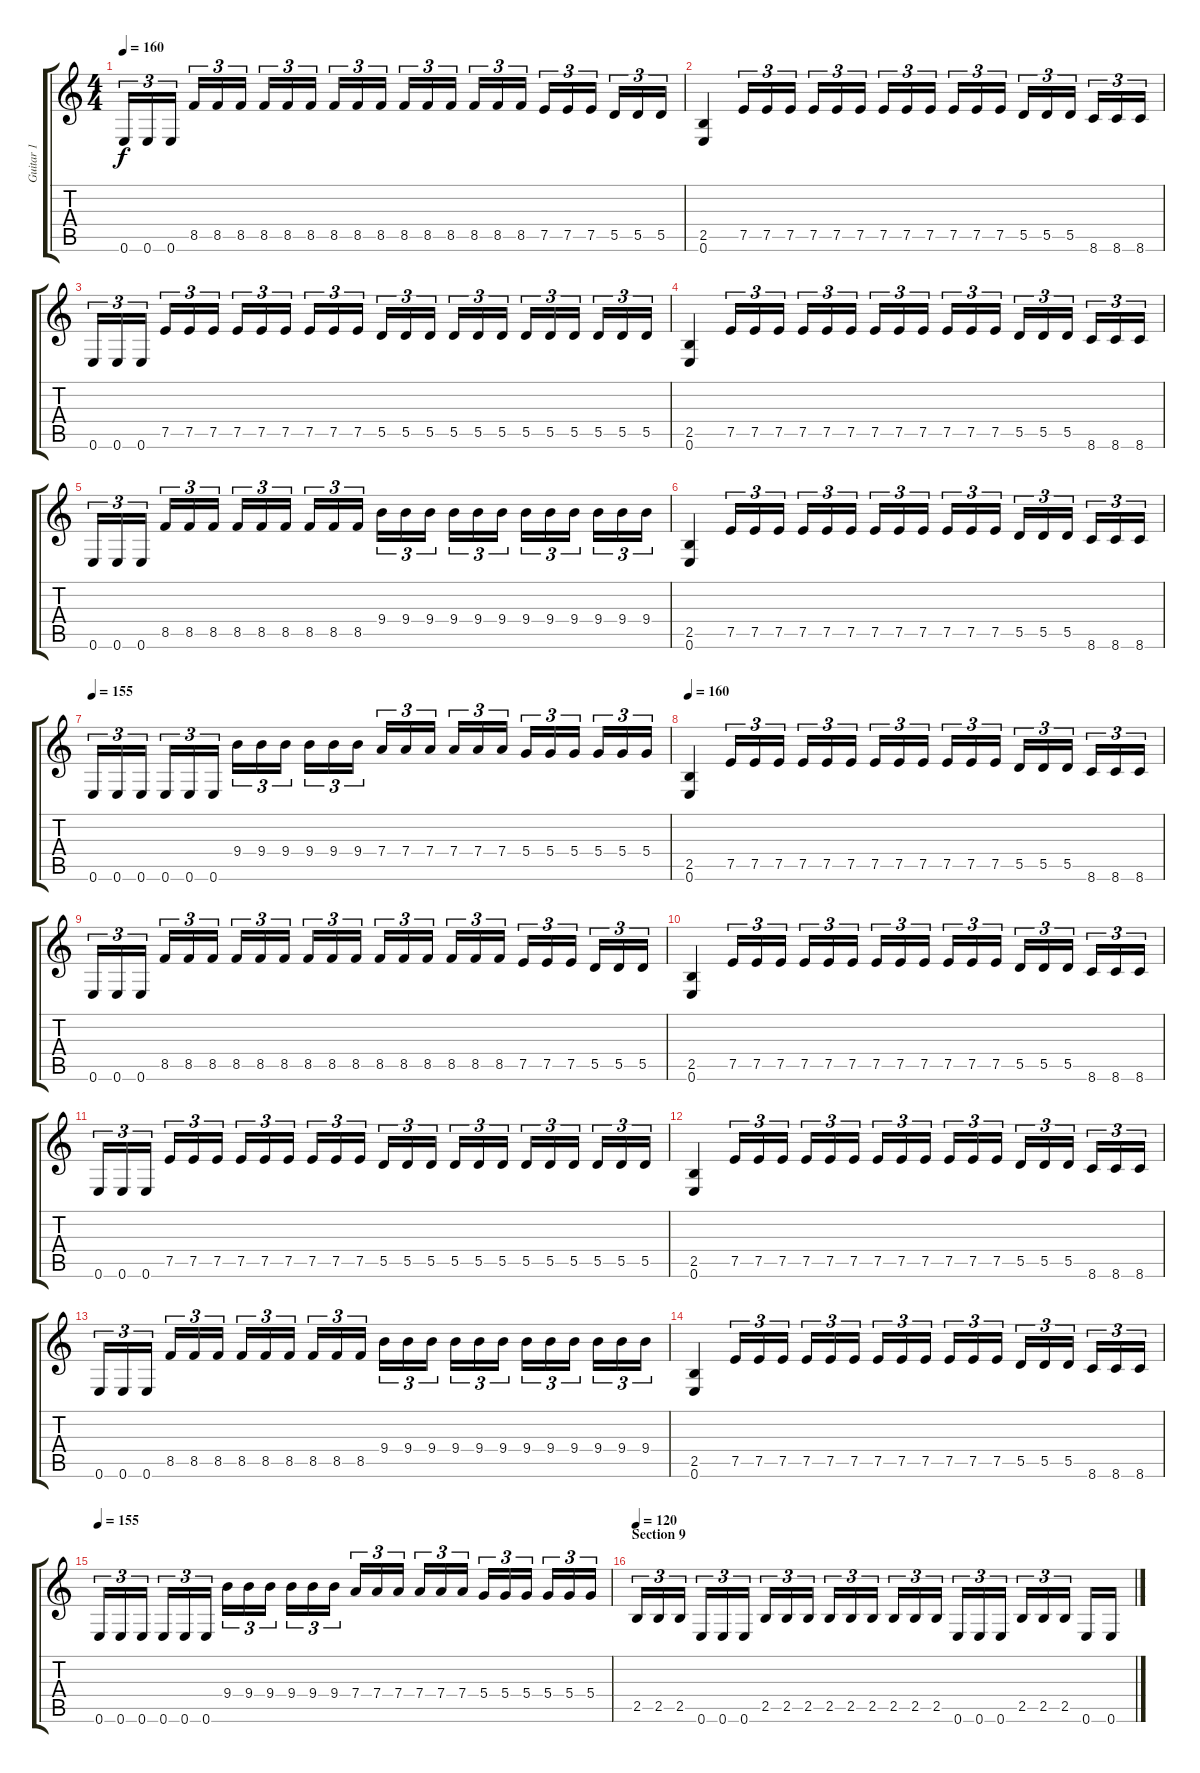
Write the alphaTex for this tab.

\track ("Guitar 1" "Guitar 1") {instrument distortionguitar}
\staff {score tabs}
\tuning (E4 B3 G3 D3 A2 E2) {hide}
\ts (4 4)
\tempo 160
\clef g2
\ks c
0.6.16{tu (3 2) dy f} 0.6.16{tu (3 2)} 0.6.16{tu (3 2)} 8.5.16{tu (3 2)} 8.5.16{tu (3 2)} 8.5.16{tu (3 2)} 8.5.16{tu (3 2)} 8.5.16{tu (3 2)} 8.5.16{tu (3 2)} 8.5.16{tu (3 2)} 8.5.16{tu (3 2)} 8.5.16{tu (3 2)} 8.5.16{tu (3 2)} 8.5.16{tu (3 2)} 8.5.16{tu (3 2)} 8.5.16{tu (3 2)} 8.5.16{tu (3 2)} 8.5.16{tu (3 2)} 7.5.16{tu (3 2)} 7.5.16{tu (3 2)} 7.5.16{tu (3 2)} 5.5.16{tu (3 2)} 5.5.16{tu (3 2)} 5.5.16{tu (3 2)} |
(2.5 0.6).4 7.5.16{tu (3 2)} 7.5.16{tu (3 2)} 7.5.16{tu (3 2)} 7.5.16{tu (3 2)} 7.5.16{tu (3 2)} 7.5.16{tu (3 2)} 7.5.16{tu (3 2)} 7.5.16{tu (3 2)} 7.5.16{tu (3 2)} 7.5.16{tu (3 2)} 7.5.16{tu (3 2)} 7.5.16{tu (3 2)} 5.5.16{tu (3 2)} 5.5.16{tu (3 2)} 5.5.16{tu (3 2)} 8.6.16{tu (3 2)} 8.6.16{tu (3 2)} 8.6.16{tu (3 2)} |
0.6.16{tu (3 2)} 0.6.16{tu (3 2)} 0.6.16{tu (3 2)} 7.5.16{tu (3 2)} 7.5.16{tu (3 2)} 7.5.16{tu (3 2)} 7.5.16{tu (3 2)} 7.5.16{tu (3 2)} 7.5.16{tu (3 2)} 7.5.16{tu (3 2)} 7.5.16{tu (3 2)} 7.5.16{tu (3 2)} 5.5.16{tu (3 2)} 5.5.16{tu (3 2)} 5.5.16{tu (3 2)} 5.5.16{tu (3 2)} 5.5.16{tu (3 2)} 5.5.16{tu (3 2)} 5.5.16{tu (3 2)} 5.5.16{tu (3 2)} 5.5.16{tu (3 2)} 5.5.16{tu (3 2)} 5.5.16{tu (3 2)} 5.5.16{tu (3 2)} |
(2.5 0.6).4 7.5.16{tu (3 2)} 7.5.16{tu (3 2)} 7.5.16{tu (3 2)} 7.5.16{tu (3 2)} 7.5.16{tu (3 2)} 7.5.16{tu (3 2)} 7.5.16{tu (3 2)} 7.5.16{tu (3 2)} 7.5.16{tu (3 2)} 7.5.16{tu (3 2)} 7.5.16{tu (3 2)} 7.5.16{tu (3 2)} 5.5.16{tu (3 2)} 5.5.16{tu (3 2)} 5.5.16{tu (3 2)} 8.6.16{tu (3 2)} 8.6.16{tu (3 2)} 8.6.16{tu (3 2)} |
0.6.16{tu (3 2)} 0.6.16{tu (3 2)} 0.6.16{tu (3 2)} 8.5.16{tu (3 2)} 8.5.16{tu (3 2)} 8.5.16{tu (3 2)} 8.5.16{tu (3 2)} 8.5.16{tu (3 2)} 8.5.16{tu (3 2)} 8.5.16{tu (3 2)} 8.5.16{tu (3 2)} 8.5.16{tu (3 2)} 9.4.16{tu (3 2)} 9.4.16{tu (3 2)} 9.4.16{tu (3 2)} 9.4.16{tu (3 2)} 9.4.16{tu (3 2)} 9.4.16{tu (3 2)} 9.4.16{tu (3 2)} 9.4.16{tu (3 2)} 9.4.16{tu (3 2)} 9.4.16{tu (3 2)} 9.4.16{tu (3 2)} 9.4.16{tu (3 2)} |
(2.5 0.6).4 7.5.16{tu (3 2)} 7.5.16{tu (3 2)} 7.5.16{tu (3 2)} 7.5.16{tu (3 2)} 7.5.16{tu (3 2)} 7.5.16{tu (3 2)} 7.5.16{tu (3 2)} 7.5.16{tu (3 2)} 7.5.16{tu (3 2)} 7.5.16{tu (3 2)} 7.5.16{tu (3 2)} 7.5.16{tu (3 2)} 5.5.16{tu (3 2)} 5.5.16{tu (3 2)} 5.5.16{tu (3 2)} 8.6.16{tu (3 2)} 8.6.16{tu (3 2)} 8.6.16{tu (3 2)} |
\tempo 155
0.6.16{tu (3 2)} 0.6.16{tu (3 2)} 0.6.16{tu (3 2)} 0.6.16{tu (3 2)} 0.6.16{tu (3 2)} 0.6.16{tu (3 2)} 9.4.16{tu (3 2)} 9.4.16{tu (3 2)} 9.4.16{tu (3 2)} 9.4.16{tu (3 2)} 9.4.16{tu (3 2)} 9.4.16{tu (3 2)} 7.4.16{tu (3 2)} 7.4.16{tu (3 2)} 7.4.16{tu (3 2)} 7.4.16{tu (3 2)} 7.4.16{tu (3 2)} 7.4.16{tu (3 2)} 5.4.16{tu (3 2)} 5.4.16{tu (3 2)} 5.4.16{tu (3 2)} 5.4.16{tu (3 2)} 5.4.16{tu (3 2)} 5.4.16{tu (3 2)} |
\tempo 160
(2.5 0.6).4 7.5.16{tu (3 2)} 7.5.16{tu (3 2)} 7.5.16{tu (3 2)} 7.5.16{tu (3 2)} 7.5.16{tu (3 2)} 7.5.16{tu (3 2)} 7.5.16{tu (3 2)} 7.5.16{tu (3 2)} 7.5.16{tu (3 2)} 7.5.16{tu (3 2)} 7.5.16{tu (3 2)} 7.5.16{tu (3 2)} 5.5.16{tu (3 2)} 5.5.16{tu (3 2)} 5.5.16{tu (3 2)} 8.6.16{tu (3 2)} 8.6.16{tu (3 2)} 8.6.16{tu (3 2)} |
0.6.16{tu (3 2)} 0.6.16{tu (3 2)} 0.6.16{tu (3 2)} 8.5.16{tu (3 2)} 8.5.16{tu (3 2)} 8.5.16{tu (3 2)} 8.5.16{tu (3 2)} 8.5.16{tu (3 2)} 8.5.16{tu (3 2)} 8.5.16{tu (3 2)} 8.5.16{tu (3 2)} 8.5.16{tu (3 2)} 8.5.16{tu (3 2)} 8.5.16{tu (3 2)} 8.5.16{tu (3 2)} 8.5.16{tu (3 2)} 8.5.16{tu (3 2)} 8.5.16{tu (3 2)} 7.5.16{tu (3 2)} 7.5.16{tu (3 2)} 7.5.16{tu (3 2)} 5.5.16{tu (3 2)} 5.5.16{tu (3 2)} 5.5.16{tu (3 2)} |
(2.5 0.6).4 7.5.16{tu (3 2)} 7.5.16{tu (3 2)} 7.5.16{tu (3 2)} 7.5.16{tu (3 2)} 7.5.16{tu (3 2)} 7.5.16{tu (3 2)} 7.5.16{tu (3 2)} 7.5.16{tu (3 2)} 7.5.16{tu (3 2)} 7.5.16{tu (3 2)} 7.5.16{tu (3 2)} 7.5.16{tu (3 2)} 5.5.16{tu (3 2)} 5.5.16{tu (3 2)} 5.5.16{tu (3 2)} 8.6.16{tu (3 2)} 8.6.16{tu (3 2)} 8.6.16{tu (3 2)} |
0.6.16{tu (3 2)} 0.6.16{tu (3 2)} 0.6.16{tu (3 2)} 7.5.16{tu (3 2)} 7.5.16{tu (3 2)} 7.5.16{tu (3 2)} 7.5.16{tu (3 2)} 7.5.16{tu (3 2)} 7.5.16{tu (3 2)} 7.5.16{tu (3 2)} 7.5.16{tu (3 2)} 7.5.16{tu (3 2)} 5.5.16{tu (3 2)} 5.5.16{tu (3 2)} 5.5.16{tu (3 2)} 5.5.16{tu (3 2)} 5.5.16{tu (3 2)} 5.5.16{tu (3 2)} 5.5.16{tu (3 2)} 5.5.16{tu (3 2)} 5.5.16{tu (3 2)} 5.5.16{tu (3 2)} 5.5.16{tu (3 2)} 5.5.16{tu (3 2)} |
(2.5 0.6).4 7.5.16{tu (3 2)} 7.5.16{tu (3 2)} 7.5.16{tu (3 2)} 7.5.16{tu (3 2)} 7.5.16{tu (3 2)} 7.5.16{tu (3 2)} 7.5.16{tu (3 2)} 7.5.16{tu (3 2)} 7.5.16{tu (3 2)} 7.5.16{tu (3 2)} 7.5.16{tu (3 2)} 7.5.16{tu (3 2)} 5.5.16{tu (3 2)} 5.5.16{tu (3 2)} 5.5.16{tu (3 2)} 8.6.16{tu (3 2)} 8.6.16{tu (3 2)} 8.6.16{tu (3 2)} |
0.6.16{tu (3 2)} 0.6.16{tu (3 2)} 0.6.16{tu (3 2)} 8.5.16{tu (3 2)} 8.5.16{tu (3 2)} 8.5.16{tu (3 2)} 8.5.16{tu (3 2)} 8.5.16{tu (3 2)} 8.5.16{tu (3 2)} 8.5.16{tu (3 2)} 8.5.16{tu (3 2)} 8.5.16{tu (3 2)} 9.4.16{tu (3 2)} 9.4.16{tu (3 2)} 9.4.16{tu (3 2)} 9.4.16{tu (3 2)} 9.4.16{tu (3 2)} 9.4.16{tu (3 2)} 9.4.16{tu (3 2)} 9.4.16{tu (3 2)} 9.4.16{tu (3 2)} 9.4.16{tu (3 2)} 9.4.16{tu (3 2)} 9.4.16{tu (3 2)} |
(2.5 0.6).4 7.5.16{tu (3 2)} 7.5.16{tu (3 2)} 7.5.16{tu (3 2)} 7.5.16{tu (3 2)} 7.5.16{tu (3 2)} 7.5.16{tu (3 2)} 7.5.16{tu (3 2)} 7.5.16{tu (3 2)} 7.5.16{tu (3 2)} 7.5.16{tu (3 2)} 7.5.16{tu (3 2)} 7.5.16{tu (3 2)} 5.5.16{tu (3 2)} 5.5.16{tu (3 2)} 5.5.16{tu (3 2)} 8.6.16{tu (3 2)} 8.6.16{tu (3 2)} 8.6.16{tu (3 2)} |
\tempo 155
0.6.16{tu (3 2)} 0.6.16{tu (3 2)} 0.6.16{tu (3 2)} 0.6.16{tu (3 2)} 0.6.16{tu (3 2)} 0.6.16{tu (3 2)} 9.4.16{tu (3 2)} 9.4.16{tu (3 2)} 9.4.16{tu (3 2)} 9.4.16{tu (3 2)} 9.4.16{tu (3 2)} 9.4.16{tu (3 2)} 7.4.16{tu (3 2)} 7.4.16{tu (3 2)} 7.4.16{tu (3 2)} 7.4.16{tu (3 2)} 7.4.16{tu (3 2)} 7.4.16{tu (3 2)} 5.4.16{tu (3 2)} 5.4.16{tu (3 2)} 5.4.16{tu (3 2)} 5.4.16{tu (3 2)} 5.4.16{tu (3 2)} 5.4.16{tu (3 2)} |
\section ("" "Section 9")
\tempo 120
2.5.16{tu (3 2) volume 13 instrument distortionguitar} 2.5.16{tu (3 2)} 2.5.16{tu (3 2)} 0.6.16{tu (3 2)} 0.6.16{tu (3 2)} 0.6.16{tu (3 2)} 2.5.16{tu (3 2)} 2.5.16{tu (3 2)} 2.5.16{tu (3 2)} 2.5.16{tu (3 2)} 2.5.16{tu (3 2)} 2.5.16{tu (3 2)} 2.5.16{tu (3 2)} 2.5.16{tu (3 2)} 2.5.16{tu (3 2)} 0.6.16{tu (3 2)} 0.6.16{tu (3 2)} 0.6.16{tu (3 2)} 2.5.16{tu (3 2)} 2.5.16{tu (3 2)} 2.5.16{tu (3 2)} 0.6.16 0.6.16
